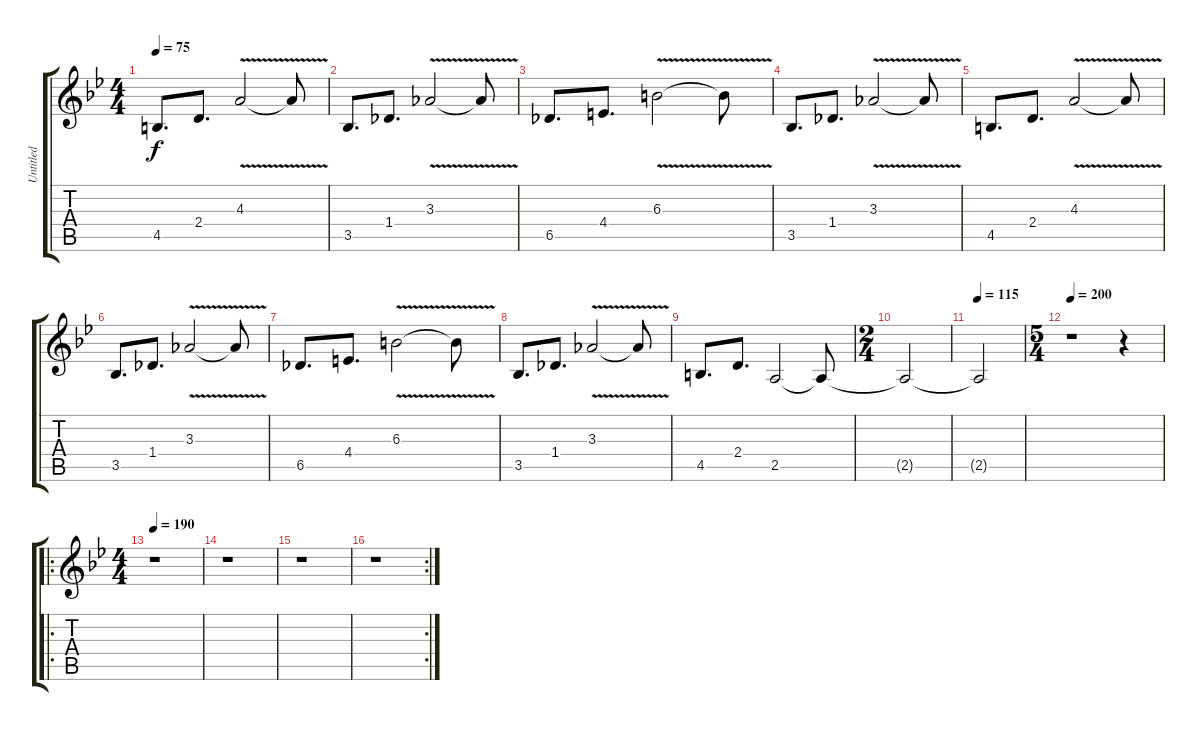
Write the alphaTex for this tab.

\track ("Untitled" "Untitled") {instrument distortionguitar}
\staff {score tabs}
\tuning (D4 A3 F3 C3 G2 C2) {hide}
\ts (4 4)
\tempo 75
\clef g2
\ks bb
4.5.8{d dy f} 2.4.8{d} 4.3{v}.2 4.3{v t}.8 |
3.5.8{d} 1.4.8{d} 3.3{v}.2 3.3{v t}.8 |
6.5.8{d} 4.4.8{d} 6.3{v}.2 6.3{v t}.8 |
3.5.8{d} 1.4.8{d} 3.3{v}.2 3.3{v t}.8 |
4.5.8{d} 2.4.8{d} 4.3{v}.2 4.3{v t}.8 |
3.5.8{d} 1.4.8{d} 3.3{v}.2 3.3{v t}.8 |
6.5.8{d} 4.4.8{d} 6.3{v}.2 6.3{v t}.8 |
3.5.8{d} 1.4.8{d} 3.3{v}.2 3.3{v t}.8 |
4.5.8{d} 2.4.8{d} 2.5.2 2.5{t}.8 |
\ts (2 4)
2.5{t}.2 |
\tempo 115
2.5{t}.2 |
\ts (5 4)
\tempo 200
r.1 r.4 |
\ro
\ts (4 4)
\tempo 190
r.1 |
r.1 |
r.1 |
\rc 2
r.1
